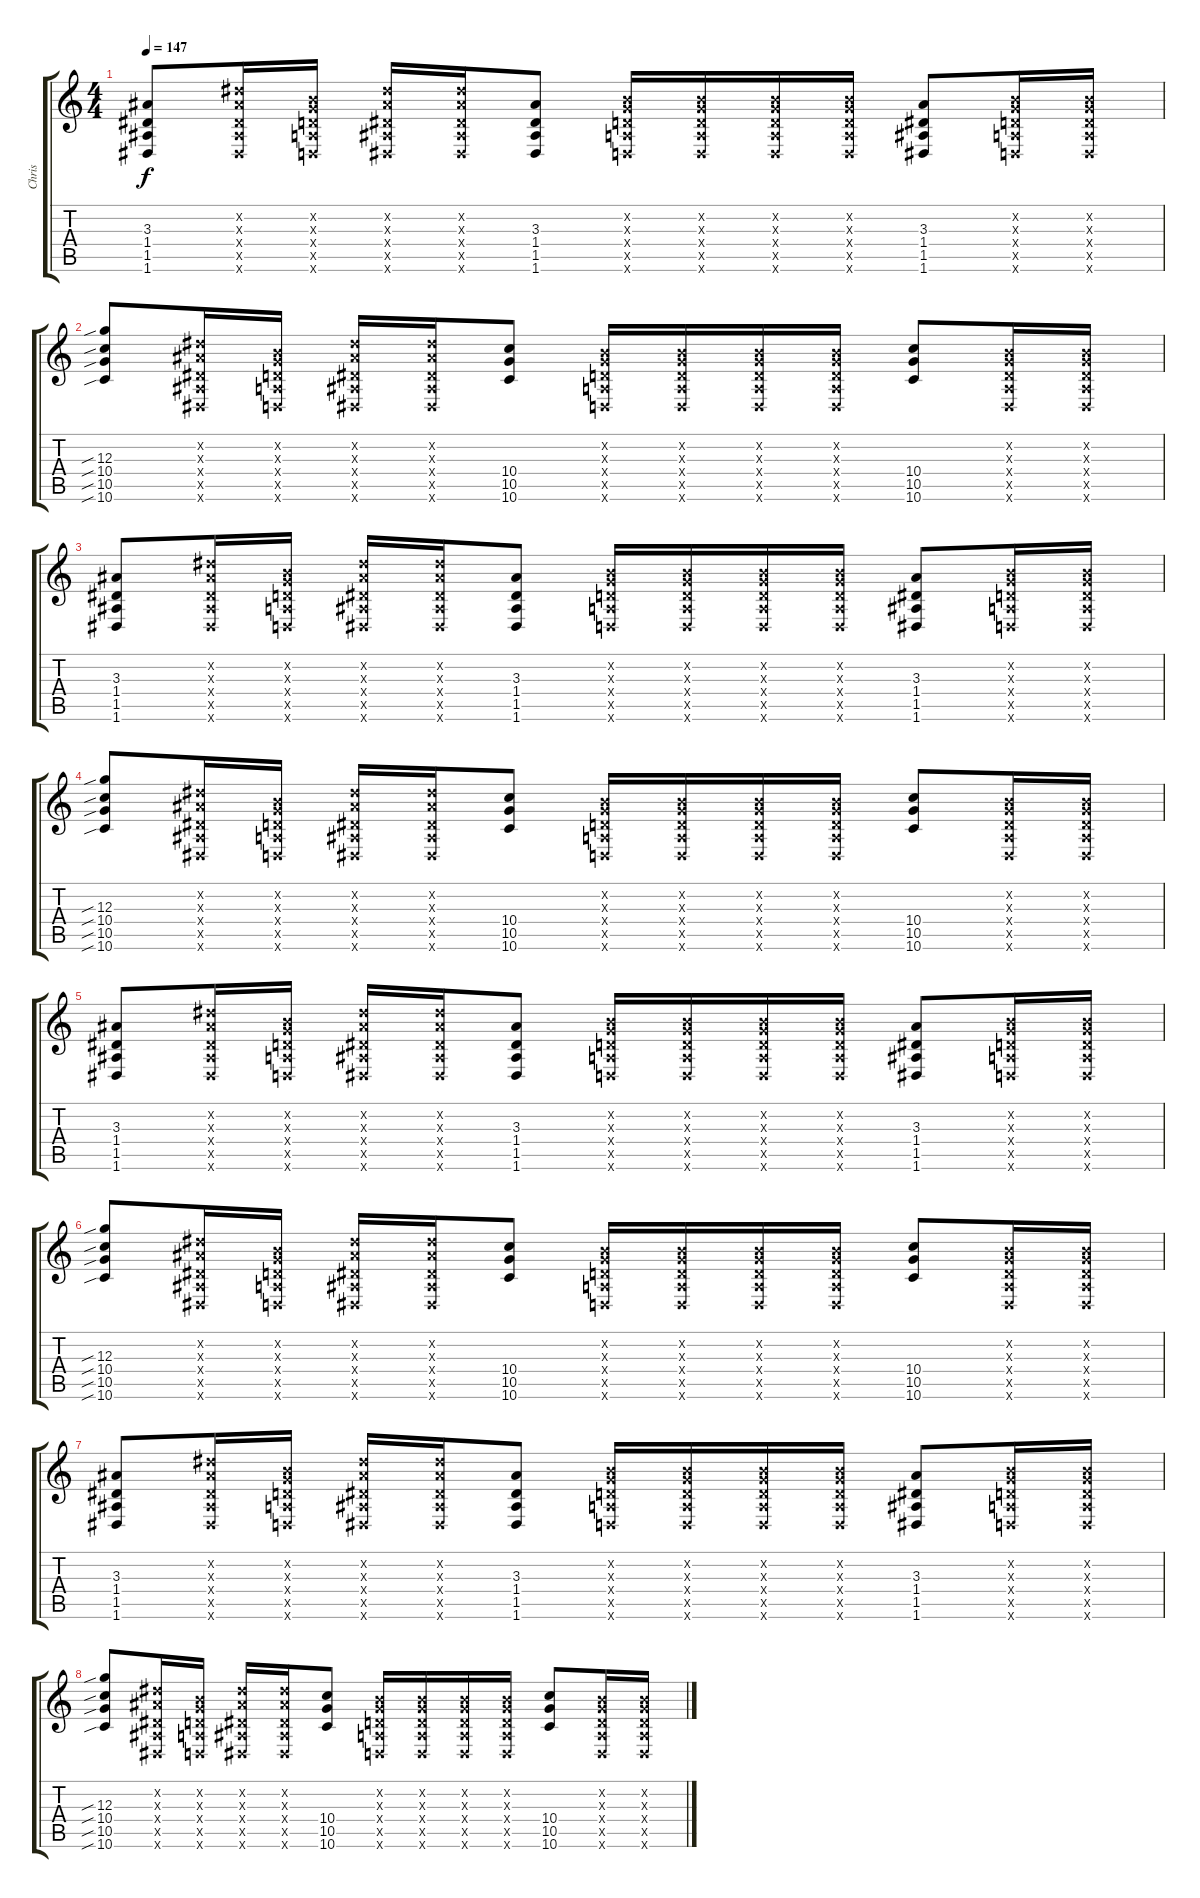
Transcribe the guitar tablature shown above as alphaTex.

\track ("Chris" "Chris") {instrument distortionguitar}
\staff {score tabs}
\tuning (E4 B3 G3 D3 A2 D2) {hide}
\ts (4 4)
\tempo 147
\clef g2
\ks c
(3.3 1.4 1.5 1.6).8{dy f} (4.2{x} 3.3{x} 1.4{x} 1.5{x} 1.6{x}).16 (0.2{x} 0.3{x} 0.4{x} 0.5{x} 0.6{x}).16 (4.2{x} 3.3{x} 1.4{x} 1.5{x} 1.6{x}).16 (4.2{x} 3.3{x} 1.4{x} 1.5{x} 1.6{x}).16 (3.3 1.4 1.5 1.6).8 (0.2{x} 0.3{x} 0.4{x} 0.5{x} 0.6{x}).16 (0.2{x} 0.3{x} 0.4{x} 0.5{x} 0.6{x}).16 (0.2{x} 0.3{x} 0.4{x} 0.5{x} 0.6{x}).16 (0.2{x} 0.3{x} 0.4{x} 0.5{x} 0.6{x}).16 (3.3 1.4 1.5 1.6).8 (0.2{x} 0.3{x} 0.4{x} 0.5{x} 0.6{x}).16 (0.2{x} 0.3{x} 0.4{x} 0.5{x} 0.6{x}).16 |
(12.3{sib} 10.4{sib} 10.5{sib} 10.6{sib}).8 (4.2{x} 3.3{x} 1.4{x} 1.5{x} 1.6{x}).16 (0.2{x} 0.3{x} 0.4{x} 0.5{x} 0.6{x}).16 (4.2{x} 3.3{x} 1.4{x} 1.5{x} 1.6{x}).16 (4.2{x} 3.3{x} 1.4{x} 1.5{x} 1.6{x}).16 (10.4 10.5 10.6).8 (0.2{x} 0.3{x} 0.4{x} 0.5{x} 0.6{x}).16 (0.2{x} 0.3{x} 0.4{x} 0.5{x} 0.6{x}).16 (0.2{x} 0.3{x} 0.4{x} 0.5{x} 0.6{x}).16 (0.2{x} 0.3{x} 0.4{x} 0.5{x} 0.6{x}).16 (10.4 10.5 10.6).8 (0.2{x} 0.3{x} 0.4{x} 0.5{x} 0.6{x}).16 (0.2{x} 0.3{x} 0.4{x} 0.5{x} 0.6{x}).16 |
(3.3 1.4 1.5 1.6).8 (4.2{x} 3.3{x} 1.4{x} 1.5{x} 1.6{x}).16 (0.2{x} 0.3{x} 0.4{x} 0.5{x} 0.6{x}).16 (4.2{x} 3.3{x} 1.4{x} 1.5{x} 1.6{x}).16 (4.2{x} 3.3{x} 1.4{x} 1.5{x} 1.6{x}).16 (3.3 1.4 1.5 1.6).8 (0.2{x} 0.3{x} 0.4{x} 0.5{x} 0.6{x}).16 (0.2{x} 0.3{x} 0.4{x} 0.5{x} 0.6{x}).16 (0.2{x} 0.3{x} 0.4{x} 0.5{x} 0.6{x}).16 (0.2{x} 0.3{x} 0.4{x} 0.5{x} 0.6{x}).16 (3.3 1.4 1.5 1.6).8 (0.2{x} 0.3{x} 0.4{x} 0.5{x} 0.6{x}).16 (0.2{x} 0.3{x} 0.4{x} 0.5{x} 0.6{x}).16 |
(12.3{sib} 10.4{sib} 10.5{sib} 10.6{sib}).8 (4.2{x} 3.3{x} 1.4{x} 1.5{x} 1.6{x}).16 (0.2{x} 0.3{x} 0.4{x} 0.5{x} 0.6{x}).16 (4.2{x} 3.3{x} 1.4{x} 1.5{x} 1.6{x}).16 (4.2{x} 3.3{x} 1.4{x} 1.5{x} 1.6{x}).16 (10.4 10.5 10.6).8 (0.2{x} 0.3{x} 0.4{x} 0.5{x} 0.6{x}).16 (0.2{x} 0.3{x} 0.4{x} 0.5{x} 0.6{x}).16 (0.2{x} 0.3{x} 0.4{x} 0.5{x} 0.6{x}).16 (0.2{x} 0.3{x} 0.4{x} 0.5{x} 0.6{x}).16 (10.4 10.5 10.6).8 (0.2{x} 0.3{x} 0.4{x} 0.5{x} 0.6{x}).16 (0.2{x} 0.3{x} 0.4{x} 0.5{x} 0.6{x}).16 |
(3.3 1.4 1.5 1.6).8 (4.2{x} 3.3{x} 1.4{x} 1.5{x} 1.6{x}).16 (0.2{x} 0.3{x} 0.4{x} 0.5{x} 0.6{x}).16 (4.2{x} 3.3{x} 1.4{x} 1.5{x} 1.6{x}).16 (4.2{x} 3.3{x} 1.4{x} 1.5{x} 1.6{x}).16 (3.3 1.4 1.5 1.6).8 (0.2{x} 0.3{x} 0.4{x} 0.5{x} 0.6{x}).16 (0.2{x} 0.3{x} 0.4{x} 0.5{x} 0.6{x}).16 (0.2{x} 0.3{x} 0.4{x} 0.5{x} 0.6{x}).16 (0.2{x} 0.3{x} 0.4{x} 0.5{x} 0.6{x}).16 (3.3 1.4 1.5 1.6).8 (0.2{x} 0.3{x} 0.4{x} 0.5{x} 0.6{x}).16 (0.2{x} 0.3{x} 0.4{x} 0.5{x} 0.6{x}).16 |
(12.3{sib} 10.4{sib} 10.5{sib} 10.6{sib}).8 (4.2{x} 3.3{x} 1.4{x} 1.5{x} 1.6{x}).16 (0.2{x} 0.3{x} 0.4{x} 0.5{x} 0.6{x}).16 (4.2{x} 3.3{x} 1.4{x} 1.5{x} 1.6{x}).16 (4.2{x} 3.3{x} 1.4{x} 1.5{x} 1.6{x}).16 (10.4 10.5 10.6).8 (0.2{x} 0.3{x} 0.4{x} 0.5{x} 0.6{x}).16 (0.2{x} 0.3{x} 0.4{x} 0.5{x} 0.6{x}).16 (0.2{x} 0.3{x} 0.4{x} 0.5{x} 0.6{x}).16 (0.2{x} 0.3{x} 0.4{x} 0.5{x} 0.6{x}).16 (10.4 10.5 10.6).8 (0.2{x} 0.3{x} 0.4{x} 0.5{x} 0.6{x}).16 (0.2{x} 0.3{x} 0.4{x} 0.5{x} 0.6{x}).16 |
(3.3 1.4 1.5 1.6).8 (4.2{x} 3.3{x} 1.4{x} 1.5{x} 1.6{x}).16 (0.2{x} 0.3{x} 0.4{x} 0.5{x} 0.6{x}).16 (4.2{x} 3.3{x} 1.4{x} 1.5{x} 1.6{x}).16 (4.2{x} 3.3{x} 1.4{x} 1.5{x} 1.6{x}).16 (3.3 1.4 1.5 1.6).8 (0.2{x} 0.3{x} 0.4{x} 0.5{x} 0.6{x}).16 (0.2{x} 0.3{x} 0.4{x} 0.5{x} 0.6{x}).16 (0.2{x} 0.3{x} 0.4{x} 0.5{x} 0.6{x}).16 (0.2{x} 0.3{x} 0.4{x} 0.5{x} 0.6{x}).16 (3.3 1.4 1.5 1.6).8 (0.2{x} 0.3{x} 0.4{x} 0.5{x} 0.6{x}).16 (0.2{x} 0.3{x} 0.4{x} 0.5{x} 0.6{x}).16 |
(12.3{sib} 10.4{sib} 10.5{sib} 10.6{sib}).8 (4.2{x} 3.3{x} 1.4{x} 1.5{x} 1.6{x}).16 (0.2{x} 0.3{x} 0.4{x} 0.5{x} 0.6{x}).16 (4.2{x} 3.3{x} 1.4{x} 1.5{x} 1.6{x}).16 (4.2{x} 3.3{x} 1.4{x} 1.5{x} 1.6{x}).16 (10.4 10.5 10.6).8 (0.2{x} 0.3{x} 0.4{x} 0.5{x} 0.6{x}).16 (0.2{x} 0.3{x} 0.4{x} 0.5{x} 0.6{x}).16 (0.2{x} 0.3{x} 0.4{x} 0.5{x} 0.6{x}).16 (0.2{x} 0.3{x} 0.4{x} 0.5{x} 0.6{x}).16 (10.4 10.5 10.6).8 (0.2{x} 0.3{x} 0.4{x} 0.5{x} 0.6{x}).16 (0.2{x} 0.3{x} 0.4{x} 0.5{x} 0.6{x}).16
